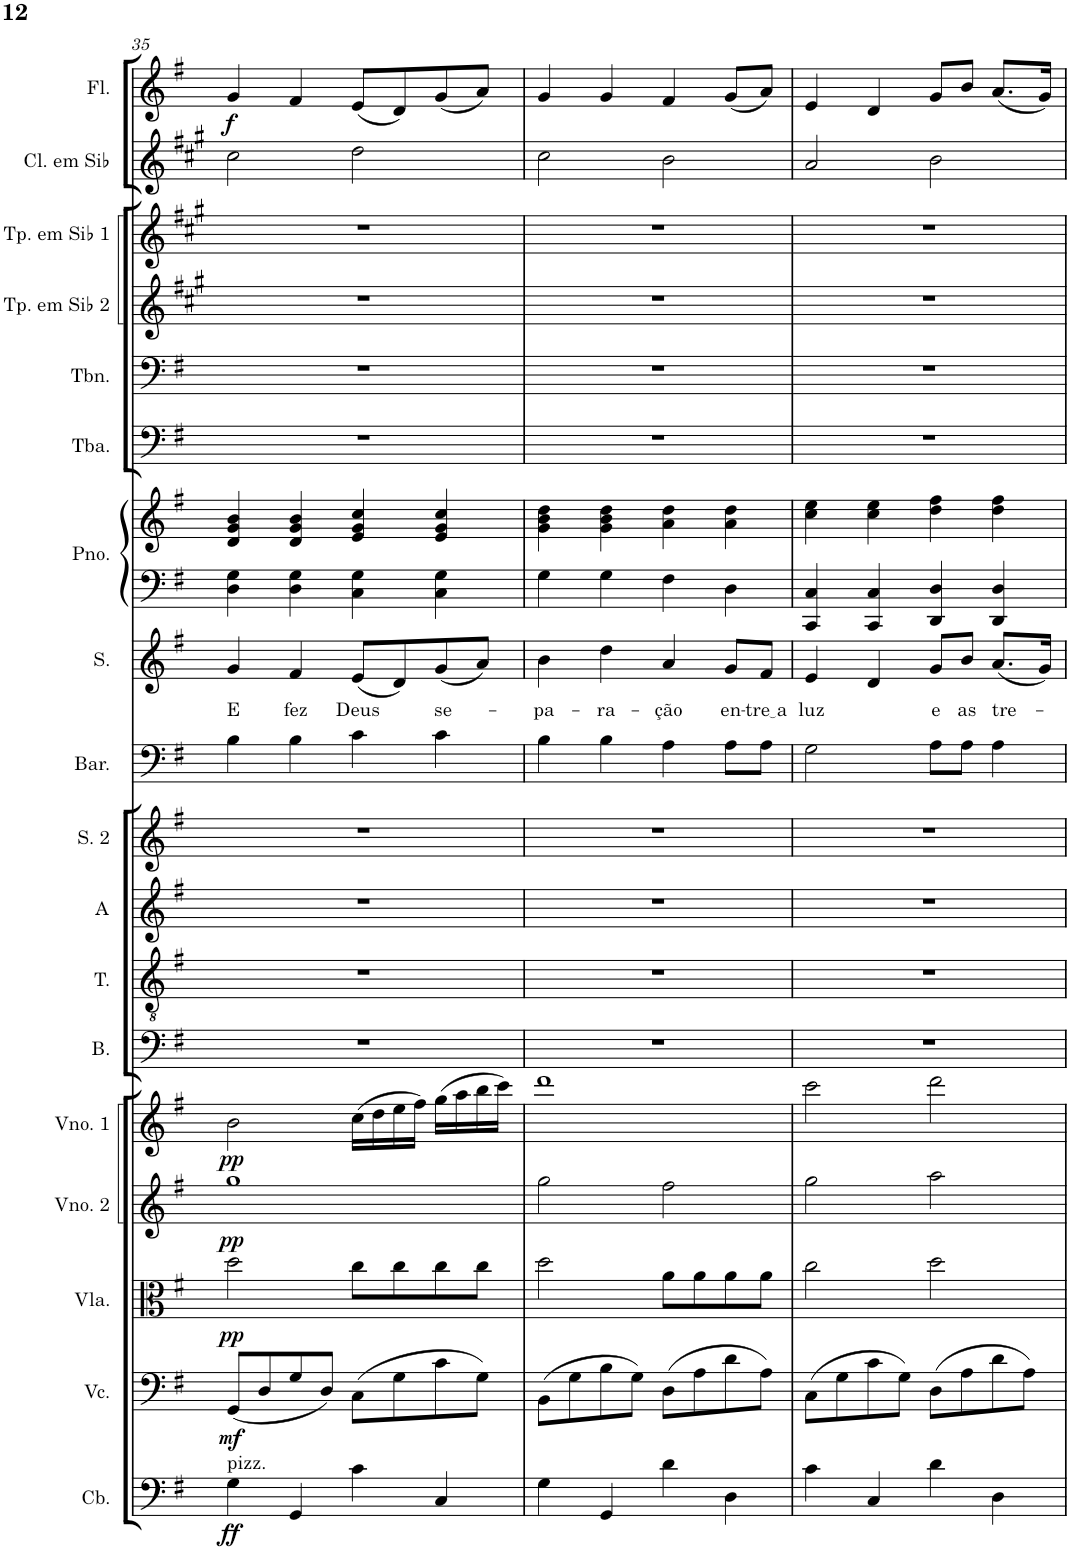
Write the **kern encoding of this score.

**kern	**dynam	**kern	**dynam	**kern	**dynam	**kern	**dynam	**kern	**dynam	**kern	**kern	**kern	**kern	**kern	**kern	**text	**kern	**kern	**kern	**kern	**kern	**kern	**kern	**kern	**dynam
*part18	*part18	*part17	*part17	*part16	*part16	*part15	*part15	*part14	*part14	*part13	*part12	*part11	*part10	*part9	*part8	*part8	*part7	*part7	*part6	*part5	*part4	*part3	*part2	*part1	*part1
*staff19	*staff19	*staff18	*staff18	*staff17	*staff17	*staff16	*staff16	*staff15	*staff15	*staff14	*staff13	*staff12	*staff11	*staff10	*staff9	*staff9	*staff8	*staff7	*staff6	*staff5	*staff4	*staff3	*staff2	*staff1	*staff1
*I"Contrabaixo	*	*I"Violoncelo	*	*I"Viola	*	*I"Violino 2	*	*I"Violino 1	*	*I"Baixo	*I"Tenor	*I"Alto	*I"Soprano 2	*I"Barítono	*I"Soprano	*	*I"Piano	*	*I"Tuba	*I"Trombone	*I"Trompete em Sib 2	*I"Trompete em Sib 1	*I"Clarinete em Sib	*I"Flauta Transversal	*
*I'Cb.	*	*I'Vc.	*	*I'Vla.	*	*I'Vno. 2	*	*I'Vno. 1	*	*I'B.	*I'T.	*I'A	*I'S. 2	*I'Bar.	*I'S.	*	*I'Pno.	*	*I'Tba.	*I'Tbn.	*I'Tp. em Sib 2	*I'Tp. em Sib 1	*I'Cl. em Sib	*I'Fl.	*
!!LO:PB:g=z
*clefF4	*	*clefF4	*	*clefC3	*	*clefG2	*	*clefG2	*	*clefF4	*clefGv2	*clefG2	*clefG2	*clefF4	*clefG2	*	*clefF4	*clefG2	*clefF4	*clefF4	*clefG2	*clefG2	*clefG2	*clefG2	*
*Trd7c12	*	*	*	*	*	*	*	*	*	*	*	*	*	*	*	*	*	*	*	*	*Trd1c2	*Trd1c2	*Trd1c2	*	*
*k[f#]	*	*k[f#]	*	*k[f#]	*	*k[f#]	*	*k[f#]	*	*k[f#]	*k[f#]	*k[f#]	*k[f#]	*k[f#]	*k[f#]	*	*k[f#]	*k[f#]	*k[f#]	*k[f#]	*k[f#c#g#]	*k[f#c#g#]	*k[f#c#g#]	*k[f#]	*
*M4/4	*	*M4/4	*	*M4/4	*	*M4/4	*	*M4/4	*	*M4/4	*M4/4	*M4/4	*M4/4	*M4/4	*M4/4	*	*M4/4	*M4/4	*M4/4	*M4/4	*M4/4	*M4/4	*M4/4	*M4/4	*
*met(c)	*	*met(c)	*	*met(c)	*	*met(c)	*	*met(c)	*	*met(c)	*met(c)	*met(c)	*met(c)	*met(c)	*met(c)	*	*met(c)	*met(c)	*met(c)	*met(c)	*met(c)	*met(c)	*met(c)	*met(c)	*
=35	=35	=35	=35	=35	=35	=35	=35	=35	=35	=35	=35	=35	=35	=35	=35	=35	=35	=35	=35	=35	=35	=35	=35	=35	=35
!LO:TX:a:t=pizz.	!	!	!	!	!	!	!	!	!	!	!	!	!	!	!	!	!	!	!	!	!	!	!	!	!
!	!LO:DY:b	!	!LO:DY:b	!	!LO:DY:b	!	!LO:DY:b	!	!LO:DY:b	!	!	!	!	!	!	!LO:LY:b	!	!	!	!	!	!	!	!	!LO:DY:b
4G\	ff	(8GG/L	mf	2dd\	pp	1gg	pp	2b\	pp	1r	1r	1r	1r	4B\	4g/	E	4D\ 4G\	4d/ 4g/ 4b/	1r	1r	1r	1r	2cc#\	4g/	f
.	.	8D/	.	.	.	.	.	.	.	.	.	.	.	.	.	.	.	.	.	.	.	.	.	.	.
!	!	!	!	!	!	!	!	!	!	!	!	!	!	!	!	!LO:LY:b	!	!	!	!	!	!	!	!	!
4GG/	.	8G/	.	.	.	.	.	.	.	.	.	.	.	4B\	4f#/	fez	4D\ 4G\	4d/ 4g/ 4b/	.	.	.	.	.	4f#/	.
.	.	8D/J)	.	.	.	.	.	.	.	.	.	.	.	.	.	.	.	.	.	.	.	.	.	.	.
!	!	!	!	!	!	!	!	!	!	!	!	!	!	!	!	!LO:LY:b	!	!	!	!	!	!	!	!	!
4c\	.	(8C\L	.	8cc\L	.	.	.	(16cc\LL	.	.	.	.	.	4c\	(8e/L	Deus	4C\ 4G\	4e/ 4g/ 4cc/	.	.	.	.	2dd\	(8e/L	.
.	.	.	.	.	.	.	.	16dd\	.	.	.	.	.	.	.	.	.	.	.	.	.	.	.	.	.
.	.	8G\	.	8cc\	.	.	.	16ee\	.	.	.	.	.	.	8d/)	.	.	.	.	.	.	.	.	8d/)	.
.	.	.	.	.	.	.	.	16ff#\JJ)	.	.	.	.	.	.	.	.	.	.	.	.	.	.	.	.	.
!	!	!	!	!	!	!	!	!	!	!	!	!	!	!	!	!LO:LY:b	!	!	!	!	!	!	!	!	!
4C/	.	8c\	.	8cc\	.	.	.	(16gg\LL	.	.	.	.	.	4c\	(8g/	se-	4C\ 4G\	4e/ 4g/ 4cc/	.	.	.	.	.	(8g/	.
.	.	.	.	.	.	.	.	16aa\	.	.	.	.	.	.	.	.	.	.	.	.	.	.	.	.	.
.	.	8G\J)	.	8cc\J	.	.	.	16bb\	.	.	.	.	.	.	8a/J)	.	.	.	.	.	.	.	.	8a/J)	.
.	.	.	.	.	.	.	.	16ccc\JJ)	.	.	.	.	.	.	.	.	.	.	.	.	.	.	.	.	.
=36	=36	=36	=36	=36	=36	=36	=36	=36	=36	=36	=36	=36	=36	=36	=36	=36	=36	=36	=36	=36	=36	=36	=36	=36	=36
!	!	!	!	!	!	!	!	!	!	!	!	!	!	!	!	!LO:LY:b	!	!	!	!	!	!	!	!	!
4G\	.	(8BB\L	.	2dd\	.	2gg\	.	1ddd	.	1r	1r	1r	1r	4B\	4b\	-pa-	4G\	4g\ 4b\ 4dd\	1r	1r	1r	1r	2cc#\	4g/	.
.	.	8G\	.	.	.	.	.	.	.	.	.	.	.	.	.	.	.	.	.	.	.	.	.	.	.
!	!	!	!	!	!	!	!	!	!	!	!	!	!	!	!	!LO:LY:b	!	!	!	!	!	!	!	!	!
4GG/	.	8B\	.	.	.	.	.	.	.	.	.	.	.	4B\	4dd\	-ra-	4G\	4g\ 4b\ 4dd\	.	.	.	.	.	4g/	.
.	.	8G\J)	.	.	.	.	.	.	.	.	.	.	.	.	.	.	.	.	.	.	.	.	.	.	.
!	!	!	!	!	!	!	!	!	!	!	!	!	!	!	!	!LO:LY:b	!	!	!	!	!	!	!	!	!
4d\	.	(8D\L	.	8a\L	.	2ff#\	.	.	.	.	.	.	.	4A\	4a/	-ção	4F#\	4a\ 4dd\	.	.	.	.	2b\	4f#/	.
.	.	8A\	.	8a\	.	.	.	.	.	.	.	.	.	.	.	.	.	.	.	.	.	.	.	.	.
!	!	!	!	!	!	!	!	!	!	!	!	!	!	!	!	!LO:LY:b	!	!	!	!	!	!	!	!	!
4D\	.	8d\	.	8a\	.	.	.	.	.	.	.	.	.	8A\L	8g/L	en-	4D\	4a\ 4dd\	.	.	.	.	.	(8g/L	.
!	!	!	!	!	!	!	!	!	!	!	!	!	!	!	!	!LO:LY:b	!	!	!	!	!	!	!	!	!
.	.	8A\J)	.	8a\J	.	.	.	.	.	.	.	.	.	8A\J	8f#/J	tre a	.	.	.	.	.	.	.	8a/J)	.
=37	=37	=37	=37	=37	=37	=37	=37	=37	=37	=37	=37	=37	=37	=37	=37	=37	=37	=37	=37	=37	=37	=37	=37	=37	=37
!	!	!	!	!	!	!	!	!	!	!	!	!	!	!	!	!LO:LY:b	!	!	!	!	!	!	!	!	!
4c\	.	(8C\L	.	2cc\	.	2gg\	.	2ccc\	.	1r	1r	1r	1r	2G\	4e/	luz	4CC/ 4C/	4cc\ 4ee\	1r	1r	1r	1r	2a/	4e/	.
.	.	8G\	.	.	.	.	.	.	.	.	.	.	.	.	.	.	.	.	.	.	.	.	.	.	.
4C/	.	8c\	.	.	.	.	.	.	.	.	.	.	.	.	4d/	.	4CC/ 4C/	4cc\ 4ee\	.	.	.	.	.	4d/	.
.	.	8G\J)	.	.	.	.	.	.	.	.	.	.	.	.	.	.	.	.	.	.	.	.	.	.	.
!	!	!	!	!	!	!	!	!	!	!	!	!	!	!	!	!LO:LY:b	!	!	!	!	!	!	!	!	!
4d\	.	(8D\L	.	2dd\	.	2aa\	.	2ddd\	.	.	.	.	.	8A\L	8g/L	e	4DD/ 4D/	4dd\ 4ff#\	.	.	.	.	2b\	8g/L	.
!	!	!	!	!	!	!	!	!	!	!	!	!	!	!	!	!LO:LY:b	!	!	!	!	!	!	!	!	!
.	.	8A\	.	.	.	.	.	.	.	.	.	.	.	8A\J	8b/J	as	.	.	.	.	.	.	.	8b/J	.
!	!	!	!	!	!	!	!	!	!	!	!	!	!	!	!	!LO:LY:b	!	!	!	!	!	!	!	!	!
4D\	.	8d\	.	.	.	.	.	.	.	.	.	.	.	4A\	(8.a/L	tre-	4DD/ 4D/	4dd\ 4ff#\	.	.	.	.	.	(8.a/L	.
.	.	8A\J)	.	.	.	.	.	.	.	.	.	.	.	.	.	.	.	.	.	.	.	.	.	.	.
.	.	.	.	.	.	.	.	.	.	.	.	.	.	.	16g/Jk)	.	.	.	.	.	.	.	.	16g/Jk)	.
=	=	=	=	=	=	=	=	=	=	=	=	=	=	=	=	=	=	=	=	=	=	=	=	=	=
*-	*-	*-	*-	*-	*-	*-	*-	*-	*-	*-	*-	*-	*-	*-	*-	*-	*-	*-	*-	*-	*-	*-	*-	*-	*-
